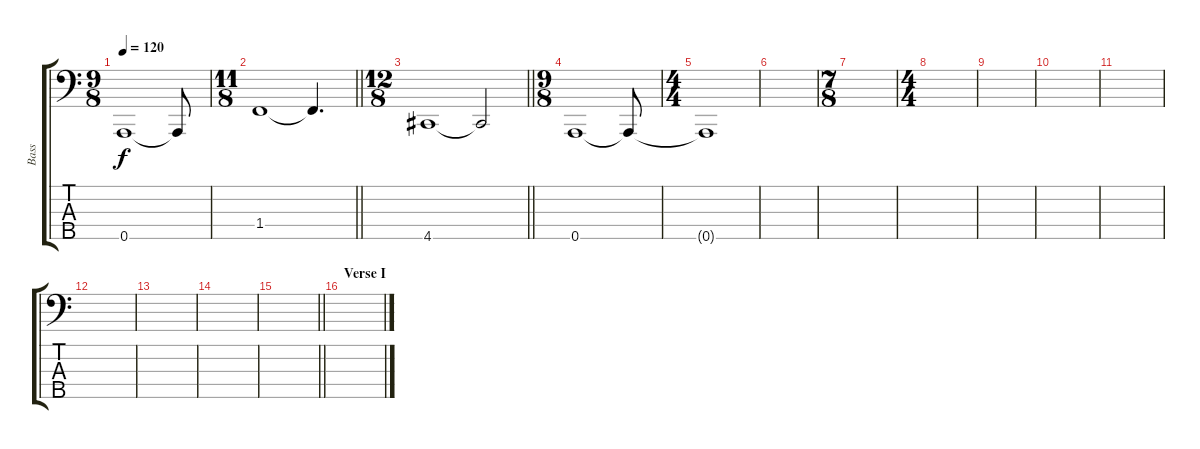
\track ("Bass" "Bass") {instrument electricbasspick}
\staff {score tabs}
\tuning (G2 D2 A1 E1 A0) {hide}
\ts (9 8)
\tempo 120
\clef f4
\ks c
0.5.1{dy f} 0.5{t}.8 |
\ts (11 8)
\barLineRight lightlight
1.4.1 1.4{t}.4{d} |
\ts (12 8)
\barLineRight lightlight
4.5.1 4.5{t}.2 |
\ts (9 8)
0.5.1 0.5{t}.8 |
\ts (4 4)
0.5{t}.1 |
|
\ts (7 8)
|
\ts (4 4)
|
|
|
|
|
|
|
\barLineRight lightlight
|
\section ("" "Verse I")
